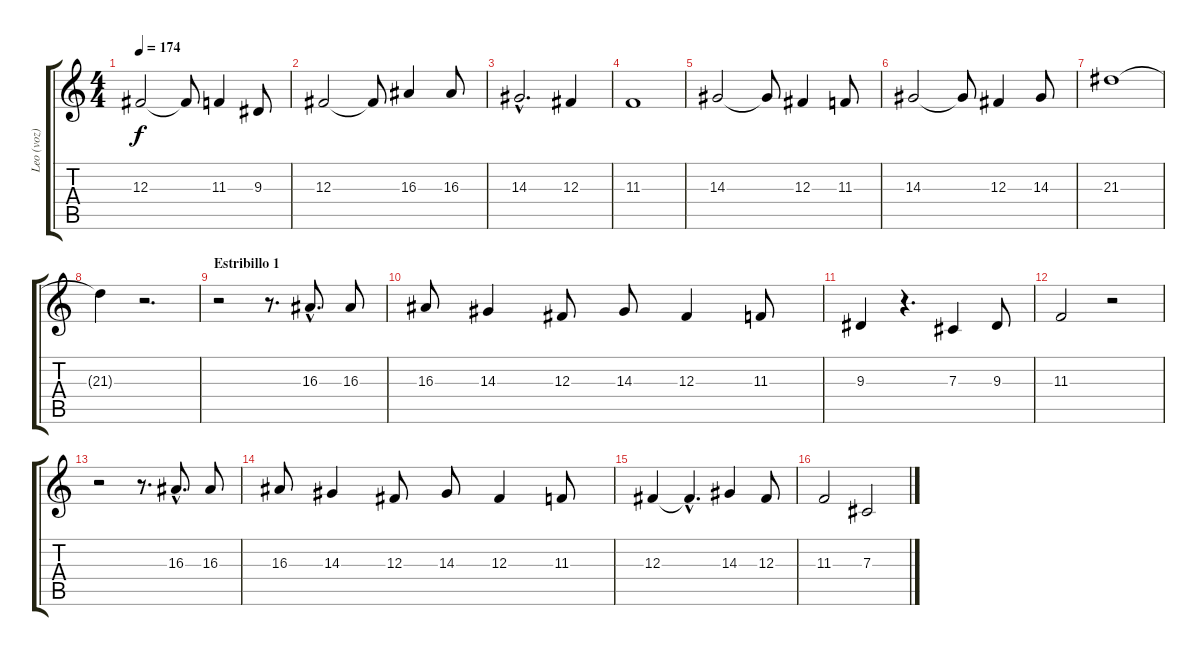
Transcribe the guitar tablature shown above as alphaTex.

\track ("Leo (voz)" "Leo (voz)") {instrument oboe}
\staff {score tabs}
\tuning (Eb4 Bb3 Gb3 Db3 Ab2 Eb2) {hide}
\ts (4 4)
\tempo 174
\clef g2
\ks c
12.3.2{dy f} 12.3{t}.8 11.3.4 9.3.8 |
12.3.2 12.3{t}.8 16.3.4 16.3.8 |
14.3{hac}.2{d} 12.3.4 |
11.3.1 |
14.3.2 14.3{t}.8 12.3.4 11.3.8 |
14.3.2 14.3{t}.8 12.3.4 14.3.8 |
21.3.1 |
21.3{t}.4 r.2{d} |
\section ("" "Estribillo 1")
r.2 r.8{d} 16.3{hac}.8{d} 16.3.8 |
16.3.8 14.3.4 12.3.8 14.3.8 12.3.4 11.3.8 |
9.3.4 r.4{d} 7.3.4 9.3.8 |
11.3.2 r.2 |
r.2 r.8{d} 16.3{hac}.8{d} 16.3.8 |
16.3.8 14.3.4 12.3.8 14.3.8 12.3.4 11.3.8 |
12.3.4 12.3{hac t}.4{d} 14.3.4 12.3.8 |
11.3.2 7.3.2
